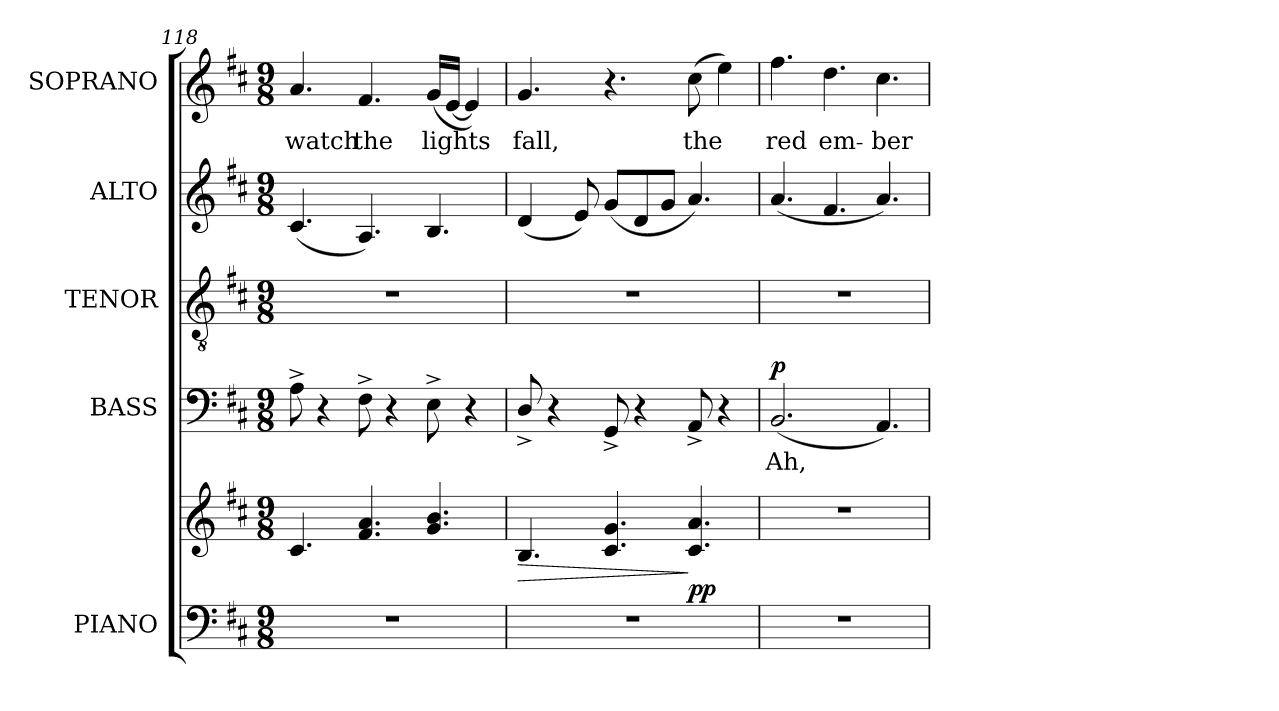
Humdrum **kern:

**kern	**kern	**dynam	**kern	**text	**dynam	**kern	**kern	**kern	**text
*part5	*part5	*part5	*part4	*part4	*part4	*part3	*part2	*part1	*part1
*staff6	*staff5	*staff5/6	*staff4	*staff4	*staff4	*staff3	*staff2	*staff1	*staff1
*I"PIANO	*	*	*I"BASS	*	*	*I"TENOR	*I"ALTO	*I"SOPRANO	*
*I'PNO.	*	*	*I'B.	*	*	*I'T.	*I'A.	*I'S.	*
*clefF4	*clefG2	*	*clefF4	*	*	*clefGv2	*clefG2	*clefG2	*
*	*	*	*	*	*	*ITrd7c12	*	*	*
*k[f#c#]	*k[f#c#]	*	*k[f#c#]	*	*	*k[f#c#]	*k[f#c#]	*k[f#c#]	*
*D:	*D:	*	*D:	*	*	*D:	*D:	*D:	*
*M9/8	*M9/8	*	*M9/8	*	*	*M9/8	*M9/8	*M9/8	*
=118	=118	=118	=118	=118	=118	=118	=118	=118	=118
!LO:N:vis=1	!	!	!	!	!	!LO:N:vis=1	!	!	!
!	!	!	!	!	!	!	!	!	!LO:LY:b:color=#000000
8%9r	4.c#i/	.	8A^i\	.	.	8%9r	(4.c#i/	4.ai/	watch
.	.	.	4r	.	.	.	.	.	.
!	!	!	!	!	!	!	!	!	!LO:LY:b:color=#000000
.	4.f#i/ 4.ai	.	8F#^i\	.	.	.	4.Ai/)	4.f#i/	the
.	.	.	4r	.	.	.	.	.	.
!	!	!	!	!	!	!	!	!	!LO:LY:b:color=#000000
.	4.gi/ 4.bi	.	8E^i\	.	.	.	4.Bi/	(16gi/LL	lights
.	.	.	.	.	.	.	.	[16ei/JJ	.
.	.	.	4r	.	.	.	.	4ei/])	.
=119	=119	=119	=119	=119	=119	=119	=119	=119	=119
!LO:N:vis=1	!	!LO:HP:b	!	!	!	!LO:N:vis=1	!	!	!
!	!	!	!	!	!	!	!	!	!LO:LY:b:color=#000000
8%9r	4.Bi/	>	8D^i/	.	.	8%9r	(4di/	4.gi/	fall,
.	.	.	4r	.	.	.	.	.	.
.	.	.	.	.	.	.	8ei/)	.	.
.	4.c#i/ 4.gi	.	8GG^i/	.	.	.	(8gi/L	4.r	.
.	.	.	4r	.	.	.	8di/	.	.
.	.	.	.	.	.	.	8gi/J	.	.
!	!	!	!	!	!	!	!	!	!LO:LY:b:color=#000000
.	4.c#i/ 4.ai	] pp	8AA^i/	.	.	.	4.ai/)	(8cc#i\	the
.	.	.	4r	.	.	.	.	4eei\)	.
=120	=120	=120	=120	=120	=120	=120	=120	=120	=120
!LO:N:vis=1	!LO:N:vis=1	!	!	!	!	!	!	!	!
!	!	!	!	!LO:LY:b:color=#000000	!	!LO:N:vis=1	!	!	!
!	!	!	!	!	!	!	!	!	!LO:LY:b:color=#000000
8%9r	8%9r	.	(2.BBi/	Ah,	p	8%9r	(4.ai/	4.ff#i\	red
!	!	!	!	!	!	!	!	!	!LO:LY:b:color=#000000
.	.	.	.	.	.	.	4.f#i/	4.ddi\	em-
!	!	!	!	!	!	!	!	!	!LO:LY:b:color=#000000
.	.	.	4.AAi/)	.	.	.	4.ai/)	4.cc#i\	-ber
=	=	=	=	=	=	=	=	=	=
*-	*-	*-	*-	*-	*-	*-	*-	*-	*-
